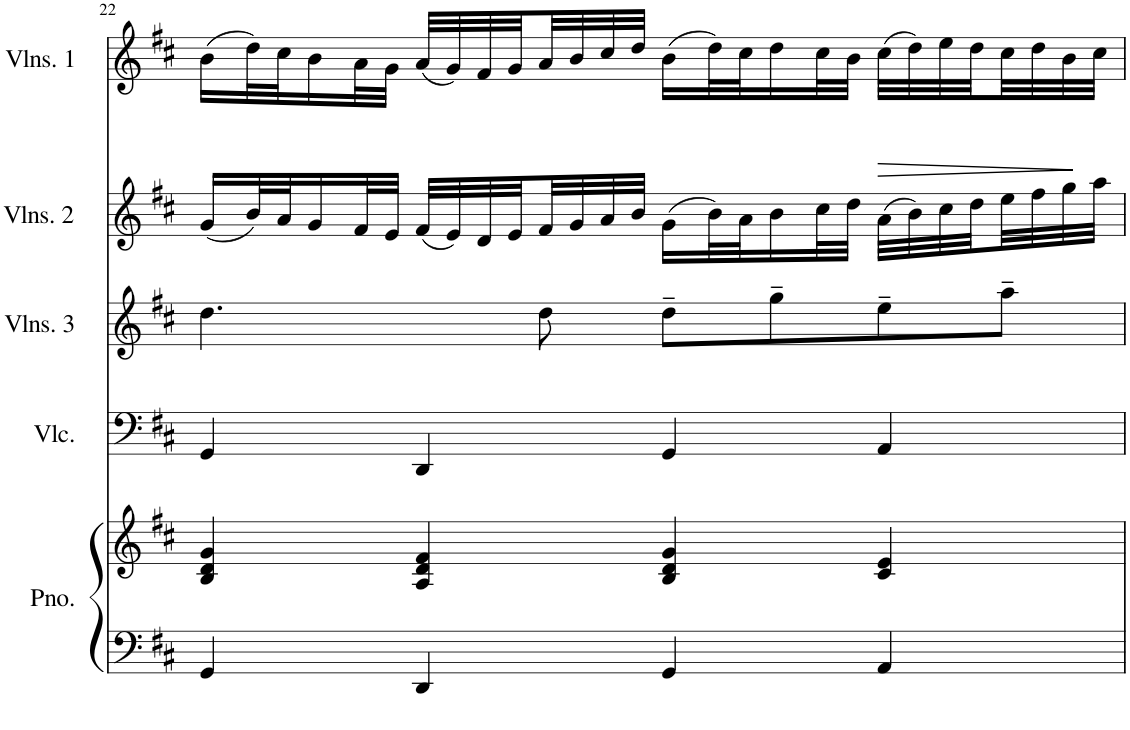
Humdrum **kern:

**kern	**kern	**kern	**kern	**kern	**kern	**dynam
*part5	*part5	*part4	*part3	*part2	*part1	*part1
*staff6	*staff5	*staff4	*staff3	*staff2	*staff1	*staff1
*I"Piano	*	*I"Violoncello	*I"Violins 3	*I"Violins 2	*I"Violins 1	*
*I'Pno.	*	*I'Vlc.	*I'Vlns. 3	*I'Vlns. 2	*I'Vlns. 1	*
!!LO:PB:g=z
*clefF4	*clefG2	*clefF4	*clefG2	*clefG2	*clefG2	*
*k[f#c#]	*k[f#c#]	*k[f#c#]	*k[f#c#]	*k[f#c#]	*k[f#c#]	*
*M4/4	*M4/4	*M4/4	*M4/4	*M4/4	*M4/4	*
=22	=22	=22	=22	=22	=22	=22
4GG/	4B/ 4d/ 4g/	4GG/	4.dd\	(16g/LL	(16b\LL	.
.	.	.	.	32b/L)	32dd\L)	.
.	.	.	.	32a/J	32cc#\J	.
.	.	.	.	16g/	16b\	.
.	.	.	.	32f#/L	32a\L	.
.	.	.	.	32e/JJJ	32g\JJJ	.
4DD/	4A/ 4d/ 4f#/	4DD/	.	(32f#/LLL	(32a/LLL	.
.	.	.	.	32e/)	32g/)	.
.	.	.	.	32d/	32f#/	.
.	.	.	.	32e/	32g/	.
.	.	.	8dd\	32f#/	32a/	.
.	.	.	.	32g/	32b/	.
.	.	.	.	32a/	32cc#/	.
.	.	.	.	32b/JJJ	32dd/JJJ	.
4GG/	4B/ 4d/ 4g/	4GG/	8dd~\L	(16g\LL	(16b\LL	.
.	.	.	.	32b\L)	32dd\L)	.
.	.	.	.	32a\J	32cc#\J	.
.	.	.	8gg~\	16b\	16dd\	.
.	.	.	.	32cc#\L	32cc#\L	.
.	.	.	.	32dd\JJJ	32b\JJJ	.
!	!	!	!	!	!	!LO:HP:b
4AA/	4c#/ 4e/	4AA/	8ee~\	(32a\LLL	(32cc#\LLL	>
.	.	.	.	32b\)	32dd\)	.
.	.	.	.	32cc#\	32ee\	.
.	.	.	.	32dd\	32dd\	.
.	.	.	8aa~\J	32ee\	32cc#\	.
.	.	.	.	32ff#\	32dd\	.
.	.	.	.	32gg\	32b\	.
.	.	.	.	32aa\JJJ	32cc#\JJJ	.
.	.	.	.	.	.	]
=	=	=	=	=	=	=
*-	*-	*-	*-	*-	*-	*-
